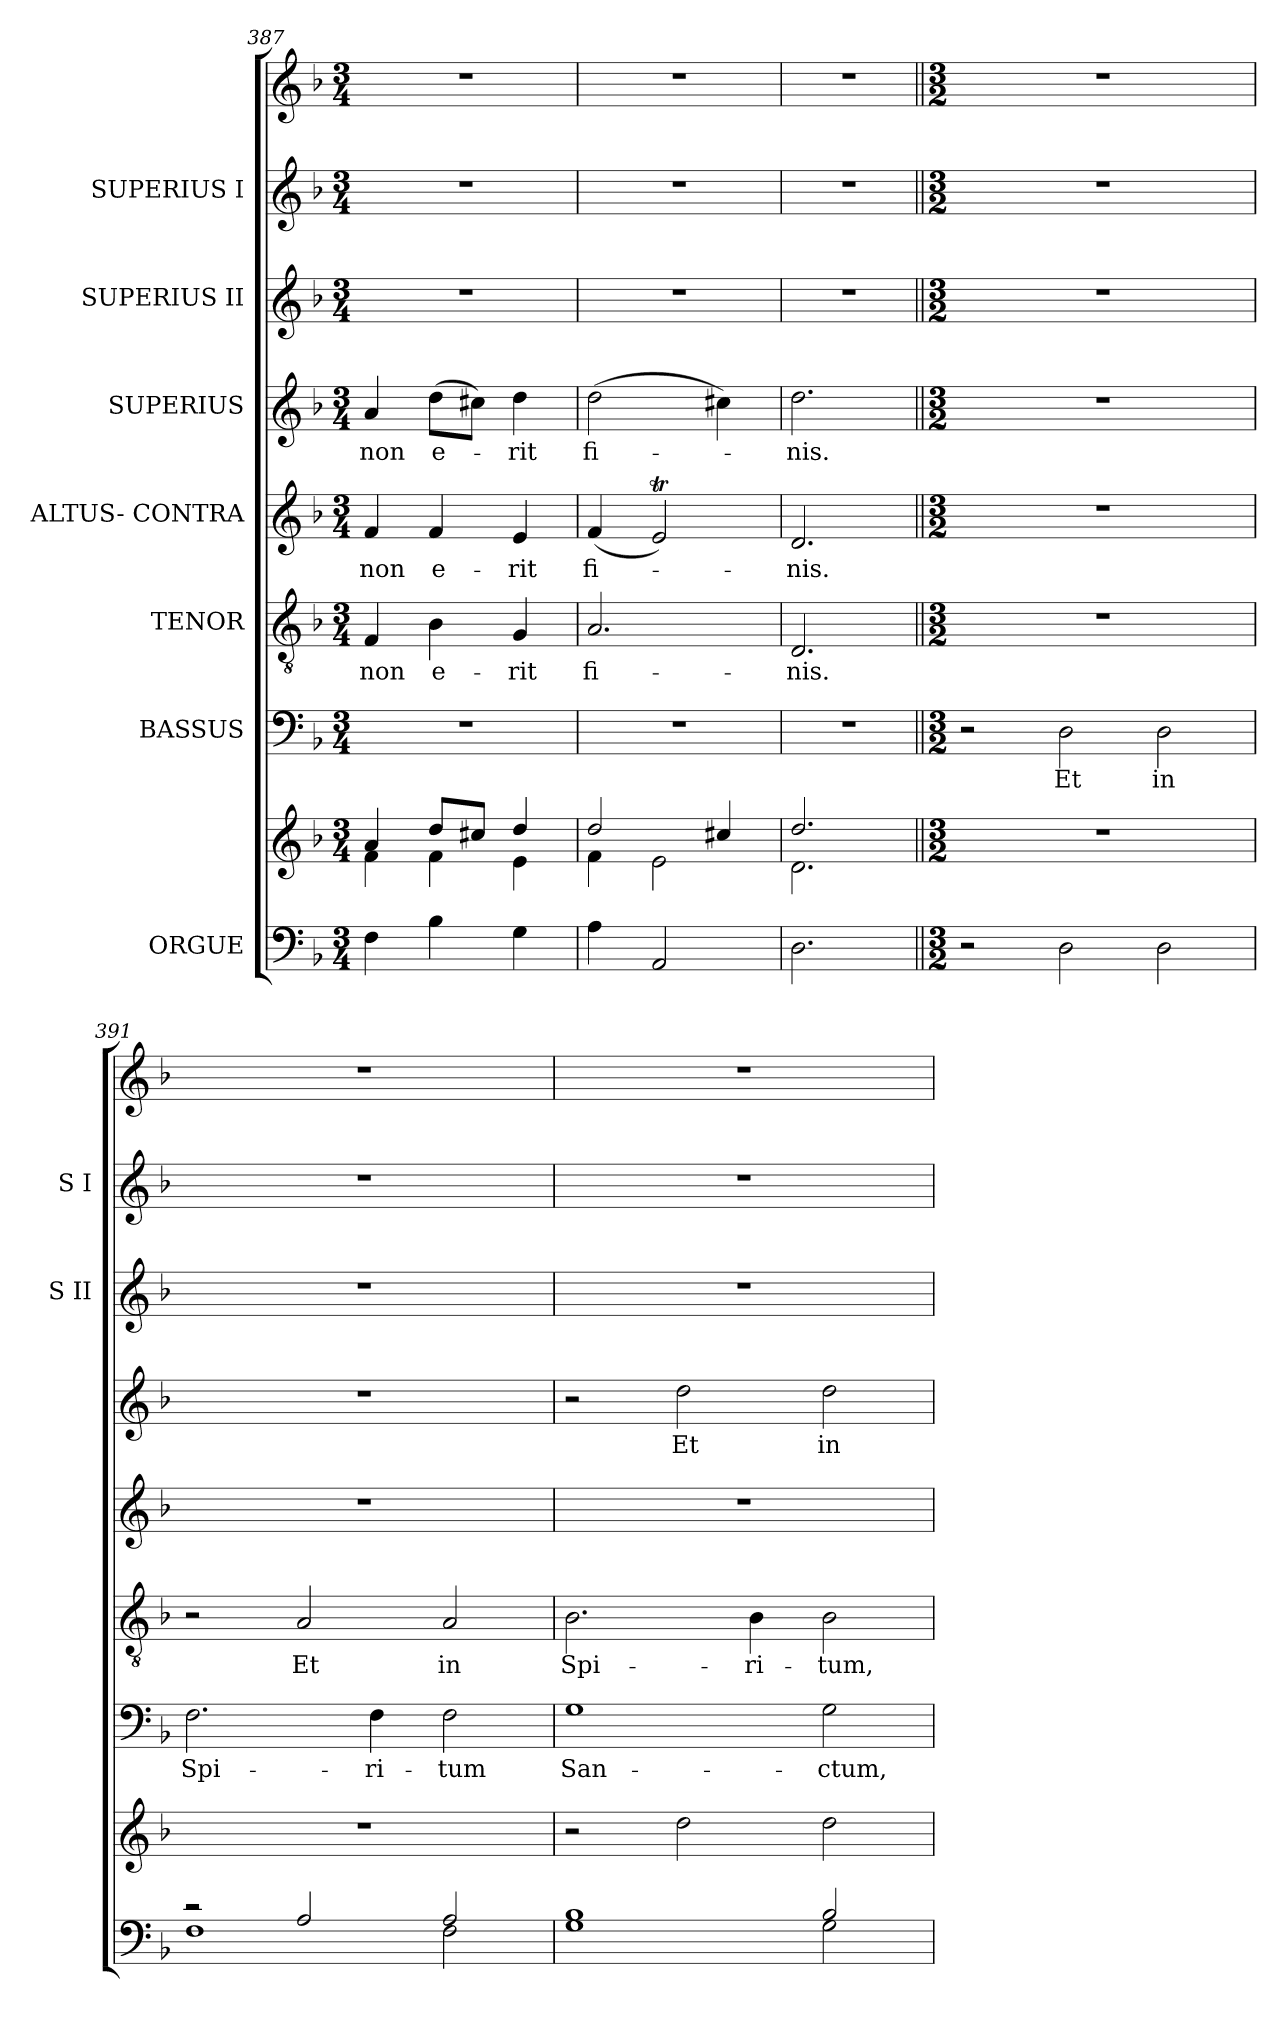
**kern	**kern	**kern	**text	**kern	**text	**kern	**text	**kern	**text	**kern	**kern	**kern
*part8	*part8	*part7	*part7	*part6	*part6	*part5	*part5	*part4	*part4	*part3	*part2	*part1
*staff9	*staff8	*staff7	*staff7	*staff6	*staff6	*staff5	*staff5	*staff4	*staff4	*staff3	*staff2	*staff1
*I"ORGUE	*	*I"BASSUS	*	*I"TENOR	*	*I"ALTUS- CONTRA	*	*I"SUPERIUS	*	*I"SUPERIUS II	*I"SUPERIUS I	*
*	*	*	*	*	*	*	*	*	*	*I'S II	*I'S I	*
*clefF4	*clefG2	*clefF4	*	*clefGv2	*	*clefG2	*	*clefG2	*	*clefG2	*clefG2	*clefG2
*k[b-]	*k[b-]	*k[b-]	*	*k[b-]	*	*k[b-]	*	*k[b-]	*	*k[b-]	*k[b-]	*k[b-]
*d:	*d:	*d:	*	*d:	*	*d:	*	*d:	*	*d:	*d:	*d:
*M3/4	*M3/4	*M3/4	*	*M3/4	*	*M3/4	*	*M3/4	*	*M3/4	*M3/4	*M3/4
=387	=387	=387	=387	=387	=387	=387	=387	=387	=387	=387	=387	=387
*	*^	*	*	*	*	*	*	*	*	*	*	*
!	!	!	!	!	!	!LO:LY:b	!	!LO:LY:b	!	!LO:LY:b	!	!	!
4F\	4a/	4f\	2.r	.	4F/	non	4f/	non	4a/	non	2.r	2.r	2.r
!	!	!	!	!	!	!LO:LY:b	!	!LO:LY:b	!	!LO:LY:b	!	!	!
4B-\	8dd/L	4f\	.	.	4B-\	e-	4f/	e-	(>8dd\L	e-	.	.	.
.	8cc#X/J	.	.	.	.	.	.	.	8cc#X\J)	.	.	.	.
!	!	!	!	!	!	!LO:LY:b	!	!LO:LY:b	!	!LO:LY:b	!	!	!
4G\	4dd/	4e\	.	.	4G/	-rit	4e/	-rit	4dd\	-rit	.	.	.
=388	=388	=388	=388	=388	=388	=388	=388	=388	=388	=388	=388	=388	=388
!	!	!	!	!	!	!LO:LY:b	!	!LO:LY:b	!	!LO:LY:b	!	!	!
4A\	2dd/	4f\	2.r	.	2.A/	fi-	(<4f/	fi-	(>2dd\	fi-	2.r	2.r	2.r
2AA/	.	2e\	.	.	.	.	2et/)	.	.	.	.	.	.
.	4cc#X/	.	.	.	.	.	.	.	4cc#X\)	.	.	.	.
=389	=389	=389	=389	=389	=389	=389	=389	=389	=389	=389	=389	=389	=389
!	!	!	!	!	!	!LO:LY:b	!	!LO:LY:b	!	!LO:LY:b	!	!	!
2.D\	2.dd/	2.d\	2.r	.	2.D/	-nis.	2.d/	-nis.	2.dd\	-nis.	2.r	2.r	2.r
*	*v	*v	*	*	*	*	*	*	*	*	*	*	*
!!LO:PB:g=z
=390||	=390||	=390||	=390||	=390||	=390||	=390||	=390||	=390||	=390||	=390||	=390||	=390||
*M3/2	*M3/2	*M3/2	*	*M3/2	*	*M3/2	*	*M3/2	*	*M3/2	*M3/2	*M3/2
2r	1.r	2r	.	1.r	.	1.r	.	1.r	.	1.r	1.r	1.r
!	!	!	!LO:LY:b	!	!	!	!	!	!	!	!	!
2D\	.	2D\	Et	.	.	.	.	.	.	.	.	.
!	!	!	!LO:LY:b	!	!	!	!	!	!	!	!	!
2D\	.	2D\	in	.	.	.	.	.	.	.	.	.
=391	=391	=391	=391	=391	=391	=391	=391	=391	=391	=391	=391	=391
*^	*	*	*	*	*	*	*	*	*	*	*	*
!	!	!	!	!LO:LY:b	!	!	!	!	!	!	!	!	!
2rc	1F	1.r	2.F\	Spi-	2r	.	1.r	.	1.r	.	1.r	1.r	1.r
!	!	!	!	!	!	!LO:LY:b	!	!	!	!	!	!	!
2A/	.	.	.	.	2A/	Et	.	.	.	.	.	.	.
!	!	!	!	!LO:LY:b	!	!	!	!	!	!	!	!	!
.	.	.	4F\	-ri-	.	.	.	.	.	.	.	.	.
!	!	!	!	!LO:LY:b	!	!LO:LY:b	!	!	!	!	!	!	!
2A/	2F\	.	2F\	-tum	2A/	in	.	.	.	.	.	.	.
=392	=392	=392	=392	=392	=392	=392	=392	=392	=392	=392	=392	=392	=392
!	!	!	!	!LO:LY:b	!	!LO:LY:b	!	!	!	!	!	!	!
1B-	1G	2r	1G	San-	2.B-\	Spi-	1.r	.	2r	.	1.r	1.r	1.r
!	!	!	!	!	!	!	!	!	!	!LO:LY:b	!	!	!
.	.	2dd\	.	.	.	.	.	.	2dd\	Et	.	.	.
!	!	!	!	!	!	!LO:LY:b	!	!	!	!	!	!	!
.	.	.	.	.	4B-\	-ri-	.	.	.	.	.	.	.
!	!	!	!	!LO:LY:b	!	!LO:LY:b	!	!	!	!LO:LY:b	!	!	!
2B-/	2G\	2dd\	2G\	-ctum,	2B-\	-tum,	.	.	2dd\	in	.	.	.
*v	*v	*	*	*	*	*	*	*	*	*	*	*	*
=	=	=	=	=	=	=	=	=	=	=	=	=
*-	*-	*-	*-	*-	*-	*-	*-	*-	*-	*-	*-	*-
